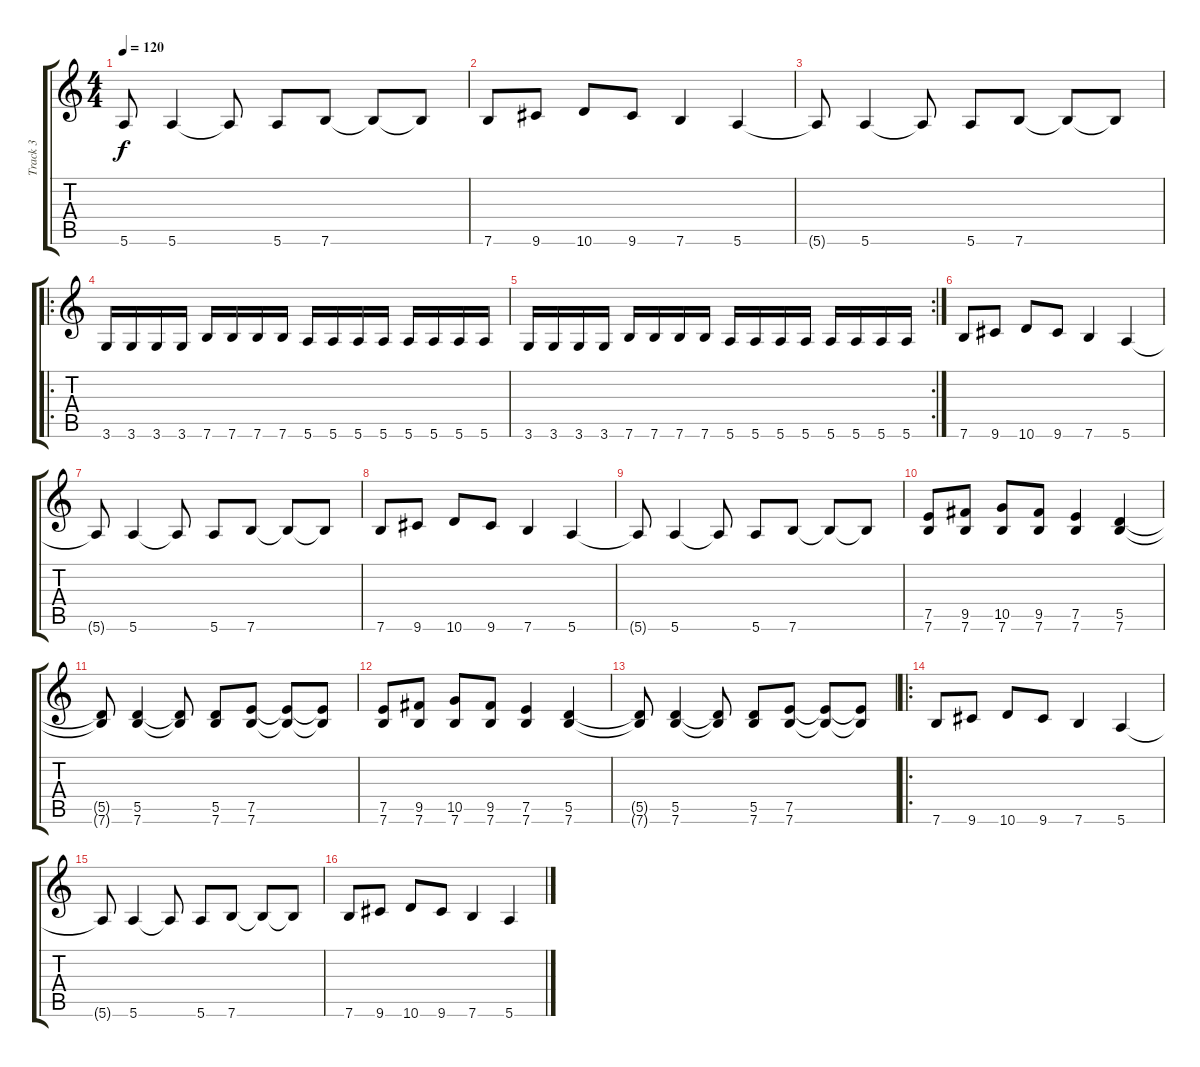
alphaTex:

\track ("Track 3" "Track 3") {instrument distortionguitar}
\staff {score tabs}
\tuning (E4 B3 G3 D3 A2 E2) {hide}
\ts (4 4)
\tempo 120
\clef g2
\ks c
5.6{t}.8{dy f} 5.6.4 5.6{t}.8 5.6.8 7.6.8 7.6{t}.8 7.6{t}.8 |
7.6.8 9.6.8 10.6.8 9.6.8 7.6.4 5.6.4 |
5.6{t}.8 5.6.4 5.6{t}.8 5.6.8 7.6.8 7.6{t}.8 7.6{t}.8 |
\ro
3.6.16 3.6.16 3.6.16 3.6.16 7.6.16 7.6.16 7.6.16 7.6.16 5.6.16 5.6.16 5.6.16 5.6.16 5.6.16 5.6.16 5.6.16 5.6.16 |
\rc 2
3.6.16 3.6.16 3.6.16 3.6.16 7.6.16 7.6.16 7.6.16 7.6.16 5.6.16 5.6.16 5.6.16 5.6.16 5.6.16 5.6.16 5.6.16 5.6.16 |
7.6.8 9.6.8 10.6.8 9.6.8 7.6.4 5.6.4 |
5.6{t}.8 5.6.4 5.6{t}.8 5.6.8 7.6.8 7.6{t}.8 7.6{t}.8 |
7.6.8 9.6.8 10.6.8 9.6.8 7.6.4 5.6.4 |
5.6{t}.8 5.6.4 5.6{t}.8 5.6.8 7.6.8 7.6{t}.8 7.6{t}.8 |
(7.5 7.6).8 (9.5 7.6).8 (10.5 7.6).8 (9.5 7.6).8 (7.5 7.6).4 (5.5 7.6).4 |
(5.5{t} 7.6{t}).8 (5.5 7.6).4 (5.5{t} 7.6{t}).8 (5.5 7.6).8 (7.5 7.6).8 (7.5{t} 7.6{t}).8 (7.5{t} 7.6{t}).8 |
(7.5 7.6).8 (9.5 7.6).8 (10.5 7.6).8 (9.5 7.6).8 (7.5 7.6).4 (5.5 7.6).4 |
(5.5{t} 7.6{t}).8 (5.5 7.6).4 (5.5{t} 7.6{t}).8 (5.5 7.6).8 (7.5 7.6).8 (7.5{t} 7.6{t}).8 (7.5{t} 7.6{t}).8 |
\ro
7.6.8 9.6.8 10.6.8 9.6.8 7.6.4 5.6.4 |
5.6{t}.8 5.6.4 5.6{t}.8 5.6.8 7.6.8 7.6{t}.8 7.6{t}.8 |
7.6.8 9.6.8 10.6.8 9.6.8 7.6.4 5.6.4
